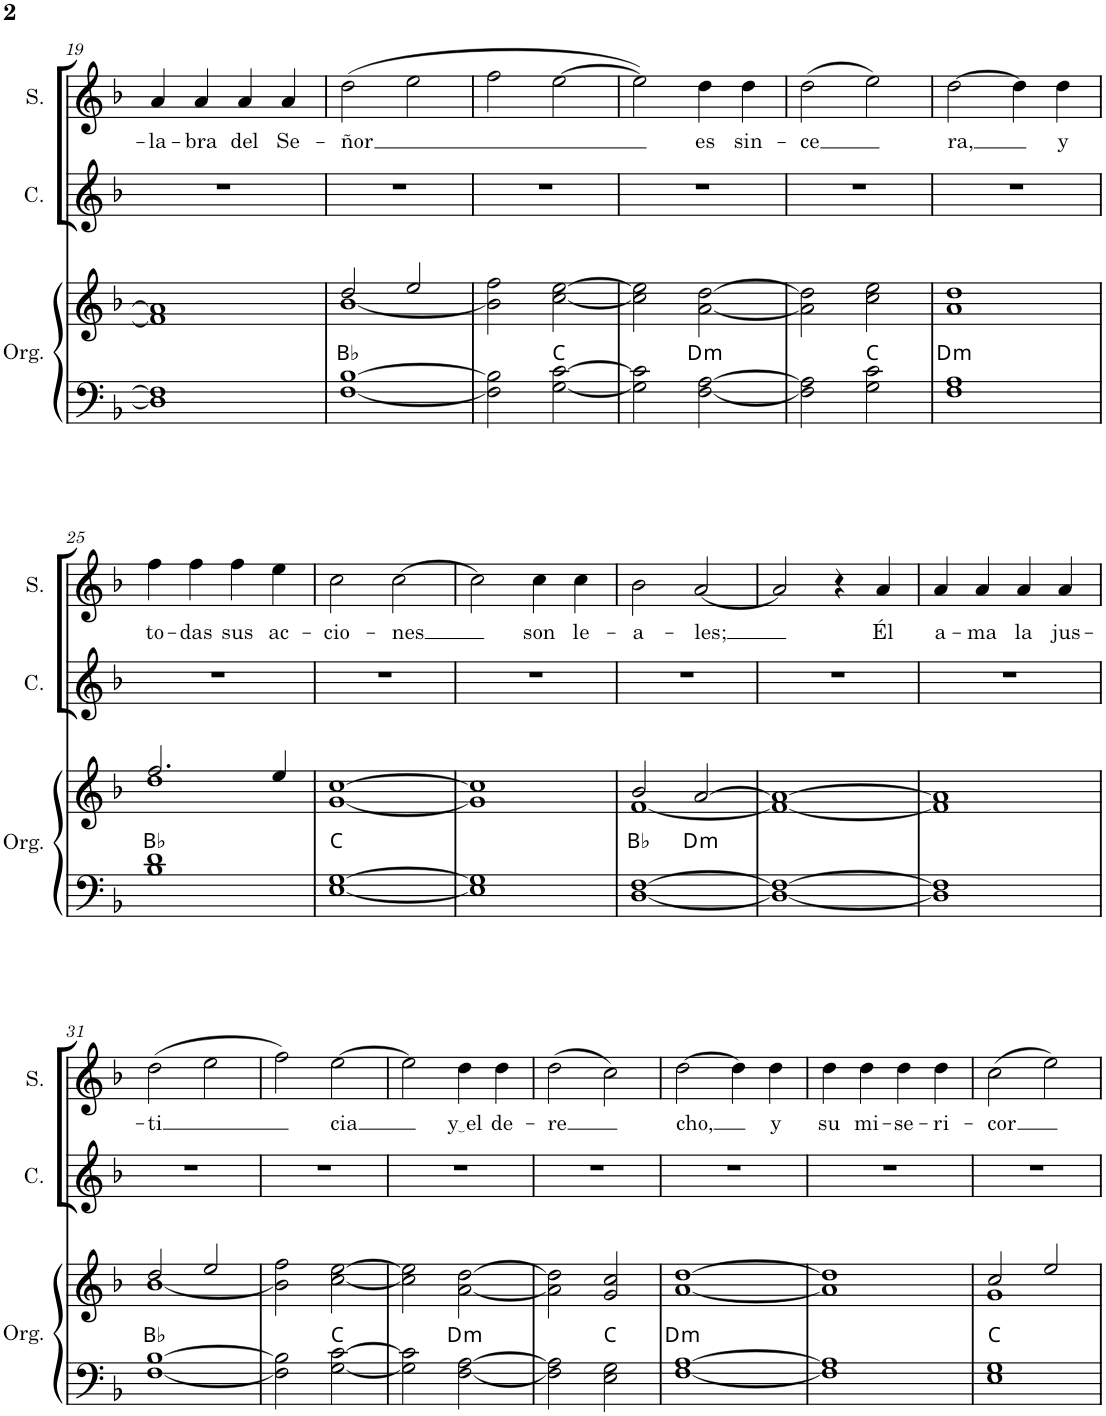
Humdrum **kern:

**kern	**kern	**harte	**kern	**kern	**text
*part3	*part3	*part3	*part2	*part1	*part1
*staff4	*staff3	*	*staff2	*staff1	*staff1
*I"Órgano	*	*	*I"Contralto	*I"Soprano	*
*	*	*	*I'C.	*I'S.	*
!!LO:PB:g=z
*clefF4	*clefG2	*	*clefG2	*clefG2	*
*k[b-]	*k[b-]	*	*k[b-]	*k[b-]	*
*M4/4	*M4/4	*	*M4/4	*M4/4	*
=19	=19	=19	=19	=19	=19
!	!	!	!	!	!LO:LY:b
1D] 1F]	1f] 1a]	.	1r	4a/	-la-
!	!	!	!	!	!LO:LY:b
.	.	.	.	4a/	-bra
!	!	!	!	!	!LO:LY:b
.	.	.	.	4a/	del
!	!	!	!	!	!LO:LY:b
.	.	.	.	4a/	Se-
=20	=20	=20	=20	=20	=20
*	*^	*	*	*	*
!	!	!	!	!	!	!LO:LY:b
[1F [1B-	2dd/	[1b-	Bb:maj	1r	(2dd\	-ñor
.	2ee/	.	.	.	2ee\	.
*	*v	*v	*	*	*	*
=21	=21	=21	=21	=21	=21
2F\] 2B-\]	2b-\] 2ff\	.	1r	2ff\	.
[2G\ [2c\	[2cc\ [2ee\	C:maj	.	[2ee\	.
=22	=22	=22	=22	=22	=22
2G\] 2c\]	2cc\] 2ee\]	.	1r	2ee\])	.
!	!	!LO:H:kt=m	!	!	!LO:LY:b
[2F\ [2A\	[2a\ [2dd\	D:min	.	4dd\	es
!	!	!	!	!	!LO:LY:b
.	.	.	.	4dd\	sin-
=23	=23	=23	=23	=23	=23
!	!	!	!	!	!LO:LY:b
2F\] 2A\]	2a\] 2dd\]	.	1r	(2dd\	-ce
2G\ 2c\	2cc\ 2ee\	C:maj	.	2ee\)	.
=24	=24	=24	=24	=24	=24
!	!	!LO:H:kt=m	!	!	!LO:LY:b
1F 1A	1a 1dd	D:min	1r	[2dd\	ra,
.	.	.	.	4dd\]	.
!	!	!	!	!	!LO:LY:b
.	.	.	.	4dd\	y
!!LO:LB:g=z
=25	=25	=25	=25	=25	=25
*	*^	*	*	*	*
!	!	!	!	!	!	!LO:LY:b
1B- 1d	2.ff/	1dd	Bb:maj	1r	4ff\	to-
!	!	!	!	!	!	!LO:LY:b
.	.	.	.	.	4ff\	-das
!	!	!	!	!	!	!LO:LY:b
.	.	.	.	.	4ff\	sus
!	!	!	!	!	!	!LO:LY:b
.	4ee/	.	.	.	4ee\	ac-
*	*v	*v	*	*	*	*
=26	=26	=26	=26	=26	=26
!	!	!	!	!	!LO:LY:b
[1E [1G	[1g [1cc	C:maj	1r	2cc\	-cio-
!	!	!	!	!	!LO:LY:b
.	.	.	.	[2cc\	-nes
=27	=27	=27	=27	=27	=27
1E] 1G]	1g] 1cc]	.	1r	2cc\]	.
!	!	!	!	!	!LO:LY:b
.	.	.	.	4cc\	son
!	!	!	!	!	!LO:LY:b
.	.	.	.	4cc\	le-
=28	=28	=28	=28	=28	=28
*	*^	*	*	*	*
!	!	!	!	!	!	!LO:LY:b
[1D [1F	2b-/	[1f	Bb:maj	1r	2b-\	-a-
!	!	!	!LO:H:kt=m	!	!	!LO:LY:b
.	[2a/	.	D:min	.	[2a/	-les;
*	*v	*v	*	*	*	*
=29	=29	=29	=29	=29	=29
1D_ 1F_	1f_ 1a_	.	1r	2a/]	.
.	.	.	.	4r	.
!	!	!	!	!	!LO:LY:b
.	.	.	.	4a/	Él
=30	=30	=30	=30	=30	=30
!	!	!	!	!	!LO:LY:b
1D] 1F]	1f] 1a]	.	1r	4a/	a-
!	!	!	!	!	!LO:LY:b
.	.	.	.	4a/	-ma
!	!	!	!	!	!LO:LY:b
.	.	.	.	4a/	la
!	!	!	!	!	!LO:LY:b
.	.	.	.	4a/	jus-
!!LO:LB:g=z
=31	=31	=31	=31	=31	=31
*	*^	*	*	*	*
!	!	!	!	!	!	!LO:LY:b
[1F [1B-	2dd/	[1b-	Bb:maj	1r	(2dd\	-ti
.	2ee/	.	.	.	2ee\	.
*	*v	*v	*	*	*	*
=32	=32	=32	=32	=32	=32
2F\] 2B-\]	2b-\] 2ff\	.	1r	2ff\)	.
!	!	!	!	!	!LO:LY:b
[2G\ [2c\	[2cc\ [2ee\	C:maj	.	[2ee\	cia
=33	=33	=33	=33	=33	=33
2G\] 2c\]	2cc\] 2ee\]	.	1r	2ee\]	.
!	!	!LO:H:kt=m	!	!	!LO:LY:b
[2F\ [2A\	[2a\ [2dd\	D:min	.	4dd\	y el
!	!	!	!	!	!LO:LY:b
.	.	.	.	4dd\	de-
=34	=34	=34	=34	=34	=34
!	!	!	!	!	!LO:LY:b
2F\] 2A\]	2a\] 2dd\]	.	1r	(2dd\	-re
2E\ 2G\	2g/ 2cc/	C:maj	.	2cc\)	.
=35	=35	=35	=35	=35	=35
!	!	!LO:H:kt=m	!	!	!LO:LY:b
[1F [1A	[1a [1dd	D:min	1r	[2dd\	cho,
.	.	.	.	4dd\]	.
!	!	!	!	!	!LO:LY:b
.	.	.	.	4dd\	y
=36	=36	=36	=36	=36	=36
!	!	!	!	!	!LO:LY:b
1F] 1A]	1a] 1dd]	.	1r	4dd\	su
!	!	!	!	!	!LO:LY:b
.	.	.	.	4dd\	mi-
!	!	!	!	!	!LO:LY:b
.	.	.	.	4dd\	-se-
!	!	!	!	!	!LO:LY:b
.	.	.	.	4dd\	-ri-
=37	=37	=37	=37	=37	=37
*	*^	*	*	*	*
!	!	!	!	!	!	!LO:LY:b
1E 1G	2cc/	1g	C:maj	1r	(2cc\	-cor
.	2ee/	.	.	.	2ee\)	.
*	*v	*v	*	*	*	*
=	=	=	=	=	=
*-	*-	*-	*-	*-	*-
